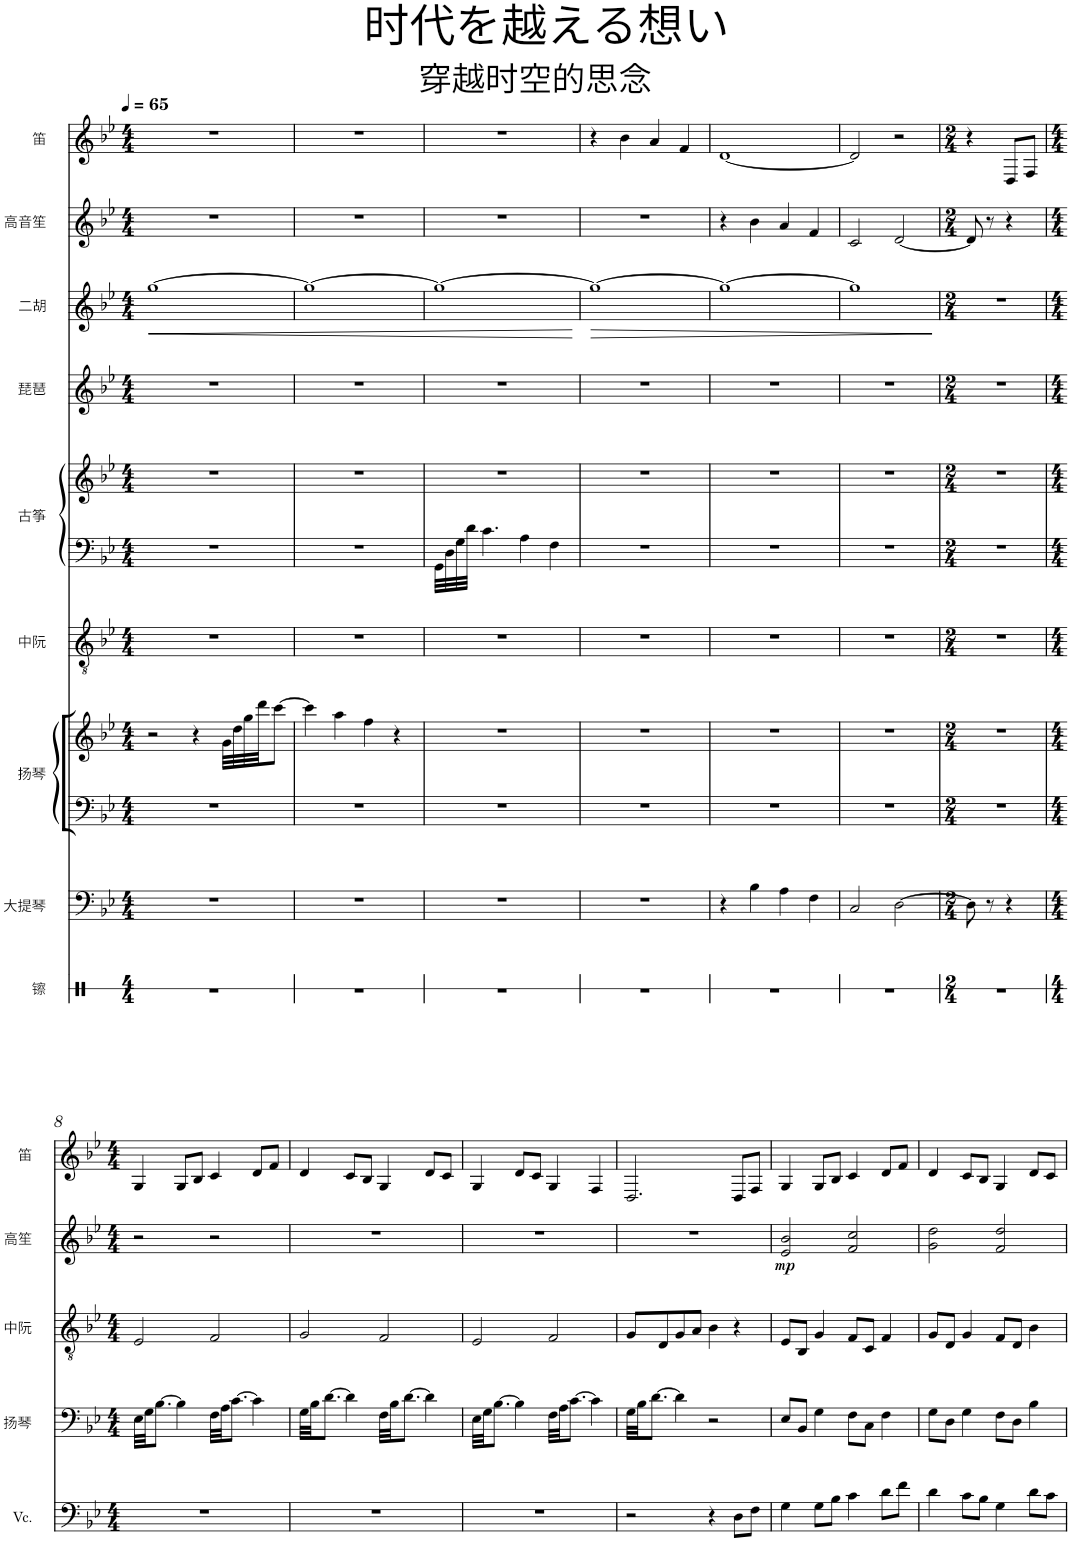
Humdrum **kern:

**kern	**kern	**kern	**kern	**kern	**kern	**kern	**kern	**kern	**dynam	**kern	**dynam	**kern
*part9	*part8	*part7	*part7	*part6	*part5	*part5	*part4	*part3	*part3	*part2	*part2	*part1
*staff11	*staff10	*staff9	*staff8	*staff7	*staff6	*staff5	*staff4	*staff3	*staff3	*staff2	*staff2	*staff1
*I"镲	*I"大提琴	*I"扬琴	*	*I"中阮	*I"古筝	*	*I"琵琶	*I"二胡	*	*I"高音笙	*	*I"笛
*stria1	*	*	*	*	*	*	*	*	*	*	*	*
*clefX	*clefF4	*clefF4	*clefG2	*clefGv2	*clefF4	*clefG2	*clefG2	*clefG2	*	*clefG2	*	*clefG2
*	*	*	*	*	*	*	*	*	*	*	*	*Trd-7c-12
*k[]	*k[b-e-]	*k[b-e-]	*k[b-e-]	*k[b-e-]	*k[b-e-]	*k[b-e-]	*k[b-e-]	*k[b-e-]	*	*k[b-e-]	*	*k[b-e-]
*M4/4	*M4/4	*M4/4	*M4/4	*M4/4	*M4/4	*M4/4	*M4/4	*M4/4	*	*M4/4	*	*M4/4
*MM65	*MM65	*MM65	*MM65	*MM65	*MM65	*MM65	*MM65	*MM65	*	*MM65	*	*MM65
=1	=1	=1	=1	=1	=1	=1	=1	=1	=1	=1	=1	=1
!	!	!	!	!	!	!	!	!	!LO:HP:b	!	!	!
1r	1r	1r	2r	1r	1r	1r	1r	[1gg	<	1r	.	1r
.	.	.	4r	.	.	.	.	.	.	.	.	.
.	.	.	32g\LLL	.	.	.	.	.	.	.	.	.
.	.	.	32dd\	.	.	.	.	.	.	.	.	.
.	.	.	32gg\	.	.	.	.	.	.	.	.	.
.	.	.	32ddd\JJ	.	.	.	.	.	.	.	.	.
.	.	.	[8ccc\J	.	.	.	.	.	.	.	.	.
=2	=2	=2	=2	=2	=2	=2	=2	=2	=2	=2	=2	=2
1r	1r	1r	4ccc\]	1r	1r	1r	1r	1gg_	.	1r	.	1r
.	.	.	4aa\	.	.	.	.	.	.	.	.	.
.	.	.	4ff\	.	.	.	.	.	.	.	.	.
.	.	.	4r	.	.	.	.	.	.	.	.	.
=3	=3	=3	=3	=3	=3	=3	=3	=3	=3	=3	=3	=3
1r	1r	1r	1r	1r	32GG\LLL	1r	1r	1gg_	.	1r	.	1r
.	.	.	.	.	32D\	.	.	.	.	.	.	.
.	.	.	.	.	32G\	.	.	.	.	.	.	.
.	.	.	.	.	32d\JJJ	.	.	.	.	.	.	.
.	.	.	.	.	4.c\	.	.	.	.	.	.	.
.	.	.	.	.	4A\	.	.	.	.	.	.	.
.	.	.	.	.	4F\	.	.	.	.	.	.	.
.	.	.	.	.	.	.	.	.	[	.	.	.
=4	=4	=4	=4	=4	=4	=4	=4	=4	=4	=4	=4	=4
!	!	!	!	!	!	!	!	!	!LO:HP:b	!	!	!
1r	1r	1r	1r	1r	1r	1r	1r	1gg_	>	1r	.	4r
.	.	.	.	.	.	.	.	.	.	.	.	4b-\
.	.	.	.	.	.	.	.	.	.	.	.	4a/
.	.	.	.	.	.	.	.	.	.	.	.	4f/
=5	=5	=5	=5	=5	=5	=5	=5	=5	=5	=5	=5	=5
1r	4r	1r	1r	1r	1r	1r	1r	1gg_	.	4r	.	[1d
.	4B-\	.	.	.	.	.	.	.	.	4b-\	.	.
.	4A\	.	.	.	.	.	.	.	.	4a/	.	.
.	4F\	.	.	.	.	.	.	.	.	4f/	.	.
=6	=6	=6	=6	=6	=6	=6	=6	=6	=6	=6	=6	=6
1r	2C/	1r	1r	1r	1r	1r	1r	1gg]	.	2c/	.	2d/]
.	[2D\	.	.	.	.	.	.	.	.	[2d/	.	2r
.	.	.	.	.	.	.	.	.	]	.	.	.
=7	=7	=7	=7	=7	=7	=7	=7	=7	=7	=7	=7	=7
*M2/4	*M2/4	*M2/4	*M2/4	*M2/4	*M2/4	*M2/4	*M2/4	*M2/4	*	*M2/4	*	*M2/4
2r	8D\]	2r	2r	2r	2r	2r	2r	2r	.	8d/]	.	4r
.	8r	.	.	.	.	.	.	.	.	8r	.	.
.	4r	.	.	.	.	.	.	.	.	4r	.	8D/L
.	.	.	.	.	.	.	.	.	.	.	.	8F/J
!!LO:LB:g=z
=8	=8	=8	=8	=8	=8	=8	=8	=8	=8	=8	=8	=8
*M4/4	*M4/4	*M4/4	*M4/4	*M4/4	*M4/4	*M4/4	*M4/4	*M4/4	*	*M4/4	*	*M4/4
1r	1r	32E-\LLL	1r	2E-/	1r	1r	1r	1r	.	2r	.	4G/
.	.	32G\JJ	.	.	.	.	.	.	.	.	.	.
.	.	[8.B-\J	.	.	.	.	.	.	.	.	.	.
.	.	4B-\]	.	.	.	.	.	.	.	.	.	8G/L
.	.	.	.	.	.	.	.	.	.	.	.	8B-/J
.	.	32F\LLL	.	2F/	.	.	.	.	.	2r	.	4c/
.	.	32A\JJ	.	.	.	.	.	.	.	.	.	.
.	.	[8.c\J	.	.	.	.	.	.	.	.	.	.
.	.	4c\]	.	.	.	.	.	.	.	.	.	8d/L
.	.	.	.	.	.	.	.	.	.	.	.	8f/J
=9	=9	=9	=9	=9	=9	=9	=9	=9	=9	=9	=9	=9
1r	1r	32G\LLL	1r	2G/	1r	1r	1r	1r	.	1r	.	4d/
.	.	32B-\JJ	.	.	.	.	.	.	.	.	.	.
.	.	[8.d\J	.	.	.	.	.	.	.	.	.	.
.	.	4d\]	.	.	.	.	.	.	.	.	.	8c/L
.	.	.	.	.	.	.	.	.	.	.	.	8B-/J
.	.	32F\LLL	.	2F/	.	.	.	.	.	.	.	4G/
.	.	32B-\JJ	.	.	.	.	.	.	.	.	.	.
.	.	[8.d\J	.	.	.	.	.	.	.	.	.	.
.	.	4d\]	.	.	.	.	.	.	.	.	.	8d/L
.	.	.	.	.	.	.	.	.	.	.	.	8c/J
=10	=10	=10	=10	=10	=10	=10	=10	=10	=10	=10	=10	=10
1r	1r	32E-\LLL	1r	2E-/	1r	1r	1r	1r	.	1r	.	4G/
.	.	32G\JJ	.	.	.	.	.	.	.	.	.	.
.	.	[8.B-\J	.	.	.	.	.	.	.	.	.	.
.	.	4B-\]	.	.	.	.	.	.	.	.	.	8d/L
.	.	.	.	.	.	.	.	.	.	.	.	8c/J
.	.	32F\LLL	.	2F/	.	.	.	.	.	.	.	4G/
.	.	32A\JJ	.	.	.	.	.	.	.	.	.	.
.	.	[8.c\J	.	.	.	.	.	.	.	.	.	.
.	.	4c\]	.	.	.	.	.	.	.	.	.	4F/
=11	=11	=11	=11	=11	=11	=11	=11	=11	=11	=11	=11	=11
1r	2r	32G\LLL	1r	8G/L	1r	1r	1r	1r	.	1r	.	2.D/
.	.	32B-\JJ	.	.	.	.	.	.	.	.	.	.
.	.	[8.d\J	.	.	.	.	.	.	.	.	.	.
.	.	.	.	8D/	.	.	.	.	.	.	.	.
.	.	4d\]	.	8G/	.	.	.	.	.	.	.	.
.	.	.	.	8A/J	.	.	.	.	.	.	.	.
.	4r	2r	.	4B-\	.	.	.	.	.	.	.	.
.	8D\L	.	.	4r	.	.	.	.	.	.	.	8D/L
.	8F\J	.	.	.	.	.	.	.	.	.	.	8F/J
=12	=12	=12	=12	=12	=12	=12	=12	=12	=12	=12	=12	=12
!	!	!	!	!	!	!	!	!	!	!	!LO:DY:b	!
1r	4G\	8E-/L	1r	8E-/L	1r	1r	1r	1r	.	2e-/ 2b-/	mp	4G/
.	.	8BB-/J	.	8BB-/J	.	.	.	.	.	.	.	.
.	8G\L	4G\	.	4G/	.	.	.	.	.	.	.	8G/L
.	8B-\J	.	.	.	.	.	.	.	.	.	.	8B-/J
.	4c\	8F\L	.	8F/L	.	.	.	.	.	2f/ 2cc/	.	4c/
.	.	8C\J	.	8C/J	.	.	.	.	.	.	.	.
.	8d\L	4F\	.	4F/	.	.	.	.	.	.	.	8d/L
.	8f\J	.	.	.	.	.	.	.	.	.	.	8f/J
=13	=13	=13	=13	=13	=13	=13	=13	=13	=13	=13	=13	=13
1r	4d\	8G\L	1r	8G/L	1r	1r	1r	1r	.	2g\ 2dd\	.	4d/
.	.	8D\J	.	8D/J	.	.	.	.	.	.	.	.
.	8c\L	4G\	.	4G/	.	.	.	.	.	.	.	8c/L
.	8B-\J	.	.	.	.	.	.	.	.	.	.	8B-/J
.	4G\	8F\L	.	8F/L	.	.	.	.	.	2f/ 2dd/	.	4G/
.	.	8D\J	.	8D/J	.	.	.	.	.	.	.	.
.	8d\L	4B-\	.	4B-\	.	.	.	.	.	.	.	8d/L
.	8c\J	.	.	.	.	.	.	.	.	.	.	8c/J
=	=	=	=	=	=	=	=	=	=	=	=	=
*-	*-	*-	*-	*-	*-	*-	*-	*-	*-	*-	*-	*-
